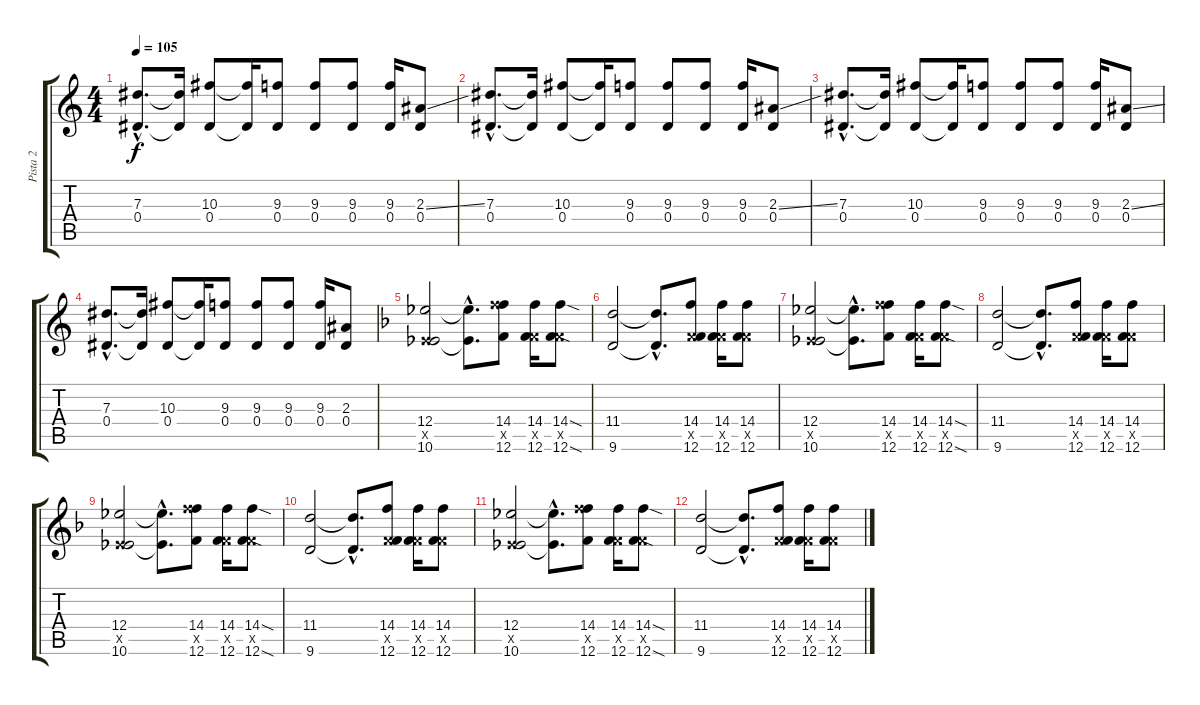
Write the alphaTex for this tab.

\track ("Pista 2" "Pista 2") {instrument distortionguitar}
\staff {score tabs}
\tuning (F4 C4 Ab3 Eb3 Bb2 F2) {hide}
\ts (4 4)
\tempo 105
\clef g2
\ks c
(7.3{hac} 0.4{hac}).8{d dy f} (7.3{t} 0.4{t}).16 (10.3 0.4).8 (10.3{t} 0.4{t}).16 (9.3 0.4).8 (9.3 0.4).8 (9.3 0.4).8 (9.3 0.4).16 (2.3{ss} 0.4).8 |
(7.3{hac} 0.4{hac}).8{d} (7.3{t} 0.4{t}).16 (10.3 0.4).8 (10.3{t} 0.4{t}).16 (9.3 0.4).8 (9.3 0.4).8 (9.3 0.4).8 (9.3 0.4).16 (2.3{ss} 0.4).8 |
(7.3{hac} 0.4{hac}).8{d} (7.3{t} 0.4{t}).16 (10.3 0.4).8 (10.3{t} 0.4{t}).16 (9.3 0.4).8 (9.3 0.4).8 (9.3 0.4).8 (9.3 0.4).16 (2.3{ss} 0.4).8 |
(7.3{hac} 0.4{hac}).8{d} (7.3{t} 0.4{t}).16 (10.3 0.4).8 (10.3{t} 0.4{t}).16 (9.3 0.4).8 (9.3 0.4).8 (9.3 0.4).8 (9.3 0.4).16 (2.3 0.4).8 |
\ks f
(12.4 5.5{x} 10.6).2 (12.4{hac t} 10.6{hac t}).8{d} (14.4 19.5{x} 12.6).8 (14.4 7.5{x} 12.6).16 (14.4{sod} 7.5{x} 12.6{sod}).8 |
(11.4 9.6).2 (11.4{hac t} 9.6{hac t}).8{d} (14.4 7.5{x} 12.6).8 (14.4 7.5{x} 12.6).16 (14.4 7.5{x} 12.6).8 |
(12.4 5.5{x} 10.6).2 (12.4{hac t} 10.6{hac t}).8{d} (14.4 19.5{x} 12.6).8 (14.4 7.5{x} 12.6).16 (14.4{sod} 7.5{x} 12.6{sod}).8 |
(11.4 9.6).2 (11.4{hac t} 9.6{hac t}).8{d} (14.4 7.5{x} 12.6).8 (14.4 7.5{x} 12.6).16 (14.4 7.5{x} 12.6).8 |
(12.4 5.5{x} 10.6).2 (12.4{hac t} 10.6{hac t}).8{d} (14.4 19.5{x} 12.6).8 (14.4 7.5{x} 12.6).16 (14.4{sod} 7.5{x} 12.6{sod}).8 |
(11.4 9.6).2 (11.4{hac t} 9.6{hac t}).8{d} (14.4 7.5{x} 12.6).8 (14.4 7.5{x} 12.6).16 (14.4 7.5{x} 12.6).8 |
(12.4 5.5{x} 10.6).2 (12.4{hac t} 10.6{hac t}).8{d} (14.4 19.5{x} 12.6).8 (14.4 7.5{x} 12.6).16 (14.4{sod} 7.5{x} 12.6{sod}).8 |
(11.4 9.6).2 (11.4{hac t} 9.6{hac t}).8{d} (14.4 7.5{x} 12.6).8 (14.4 7.5{x} 12.6).16 (14.4 7.5{x} 12.6).8
